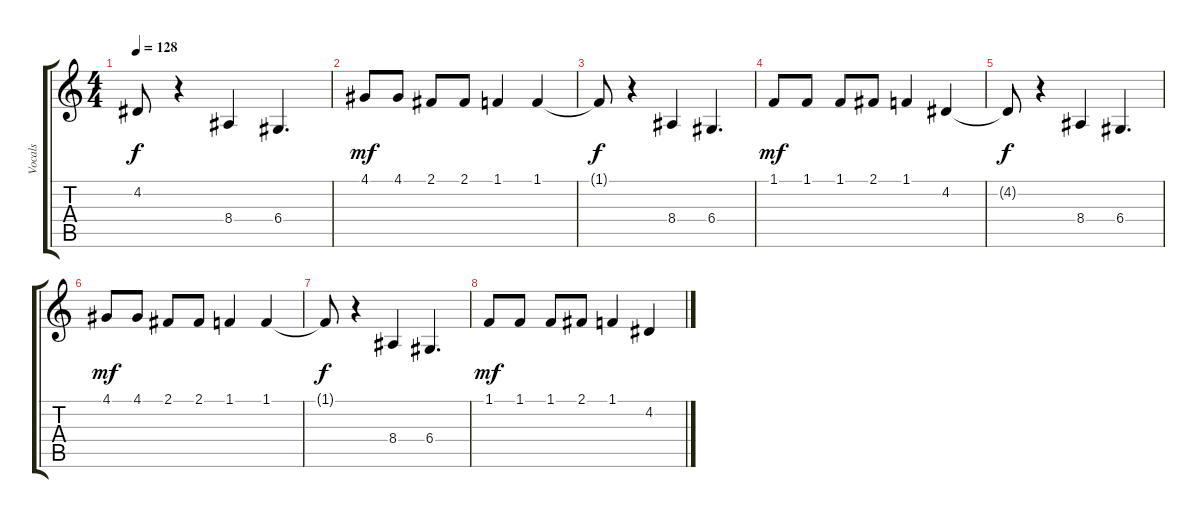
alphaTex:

\track ("Vocals" "Vocals") {instrument tuba}
\staff {score tabs}
\tuning (E4 B3 G3 D3 A2 E2) {hide}
\ts (4 4)
\tempo 128
\clef g2
\ks c
4.2{t}.8{dy f} r.4 8.4.4 6.4.4{d} |
4.1.8{dy mf} 4.1.8 2.1.8 2.1.8 1.1.4 1.1.4 |
1.1{t}.8{dy f} r.4 8.4.4 6.4.4{d} |
1.1.8{dy mf} 1.1.8 1.1.8 2.1.8 1.1.4 4.2.4 |
4.2{t}.8{dy f} r.4 8.4.4 6.4.4{d} |
4.1.8{dy mf} 4.1.8 2.1.8 2.1.8 1.1.4 1.1.4 |
1.1{t}.8{dy f} r.4 8.4.4 6.4.4{d} |
1.1.8{dy mf} 1.1.8 1.1.8 2.1.8 1.1.4 4.2.4
